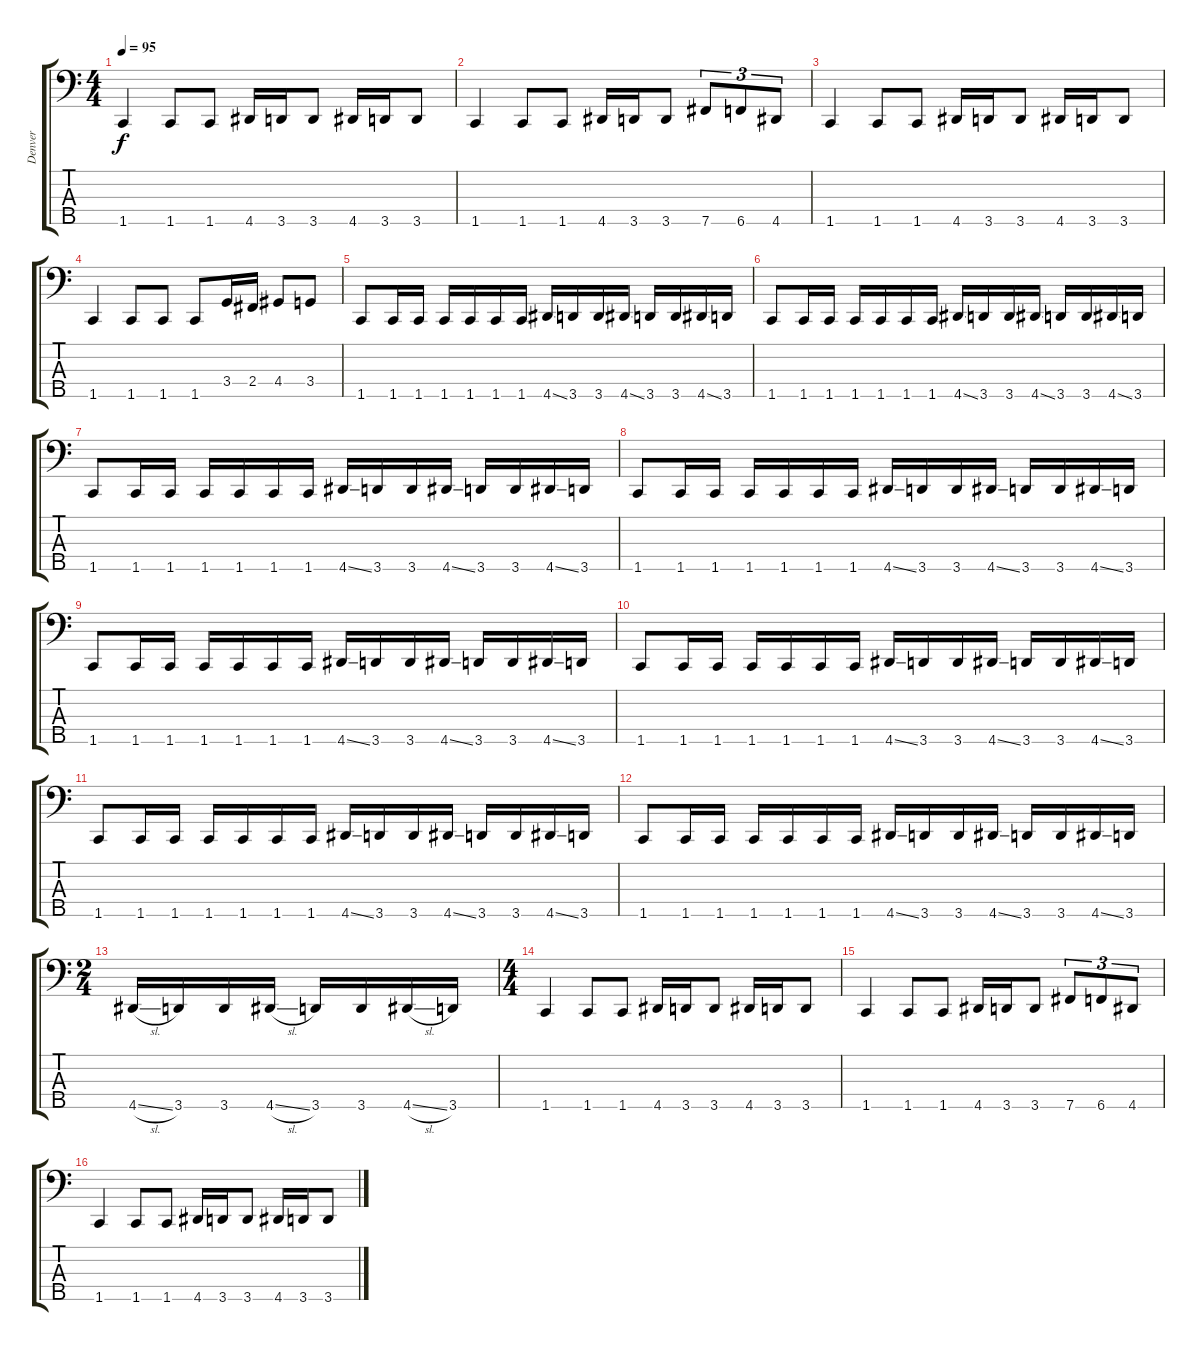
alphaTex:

\track ("Denver" "Denver") {instrument electricbasspick}
\staff {score tabs}
\tuning (G2 D2 A1 E1 B0) {hide}
\ts (4 4)
\tempo 95
\clef f4
\ks c
1.5.4{dy f} 1.5.8 1.5.8 4.5.16 3.5.16 3.5.8 4.5.16 3.5.16 3.5.8 |
1.5.4 1.5.8 1.5.8 4.5.16 3.5.16 3.5.8 7.5.8{tu (3 2)} 6.5.8{tu (3 2)} 4.5.8{tu (3 2)} |
1.5.4 1.5.8 1.5.8 4.5.16 3.5.16 3.5.8 4.5.16 3.5.16 3.5.8 |
1.5.4 1.5.8 1.5.8 1.5.8 3.4.16 2.4.16 4.4.8 3.4.8 |
1.5.8 1.5.16 1.5.16 1.5.16 1.5.16 1.5.16 1.5.16 4.5{ss}.16 3.5.16 3.5.16 4.5{ss}.16 3.5.16 3.5.16 4.5{ss}.16 3.5.16 |
1.5.8 1.5.16 1.5.16 1.5.16 1.5.16 1.5.16 1.5.16 4.5{ss}.16 3.5.16 3.5.16 4.5{ss}.16 3.5.16 3.5.16 4.5{ss}.16 3.5.16 |
1.5.8 1.5.16 1.5.16 1.5.16 1.5.16 1.5.16 1.5.16 4.5{ss}.16 3.5.16 3.5.16 4.5{ss}.16 3.5.16 3.5.16 4.5{ss}.16 3.5.16 |
1.5.8 1.5.16 1.5.16 1.5.16 1.5.16 1.5.16 1.5.16 4.5{ss}.16 3.5.16 3.5.16 4.5{ss}.16 3.5.16 3.5.16 4.5{ss}.16 3.5.16 |
1.5.8 1.5.16 1.5.16 1.5.16 1.5.16 1.5.16 1.5.16 4.5{ss}.16 3.5.16 3.5.16 4.5{ss}.16 3.5.16 3.5.16 4.5{ss}.16 3.5.16 |
1.5.8 1.5.16 1.5.16 1.5.16 1.5.16 1.5.16 1.5.16 4.5{ss}.16 3.5.16 3.5.16 4.5{ss}.16 3.5.16 3.5.16 4.5{ss}.16 3.5.16 |
1.5.8 1.5.16 1.5.16 1.5.16 1.5.16 1.5.16 1.5.16 4.5{ss}.16 3.5.16 3.5.16 4.5{ss}.16 3.5.16 3.5.16 4.5{ss}.16 3.5.16 |
1.5.8 1.5.16 1.5.16 1.5.16 1.5.16 1.5.16 1.5.16 4.5{ss}.16 3.5.16 3.5.16 4.5{ss}.16 3.5.16 3.5.16 4.5{ss}.16 3.5.16 |
\ts (2 4)
4.5{sl}.16 3.5.16 3.5.16 4.5{sl}.16 3.5.16 3.5.16 4.5{sl}.16 3.5.16 |
\ts (4 4)
1.5.4 1.5.8 1.5.8 4.5.16 3.5.16 3.5.8 4.5.16 3.5.16 3.5.8 |
1.5.4 1.5.8 1.5.8 4.5.16 3.5.16 3.5.8 7.5.8{tu (3 2)} 6.5.8{tu (3 2)} 4.5.8{tu (3 2)} |
1.5.4 1.5.8 1.5.8 4.5.16 3.5.16 3.5.8 4.5.16 3.5.16 3.5.8
